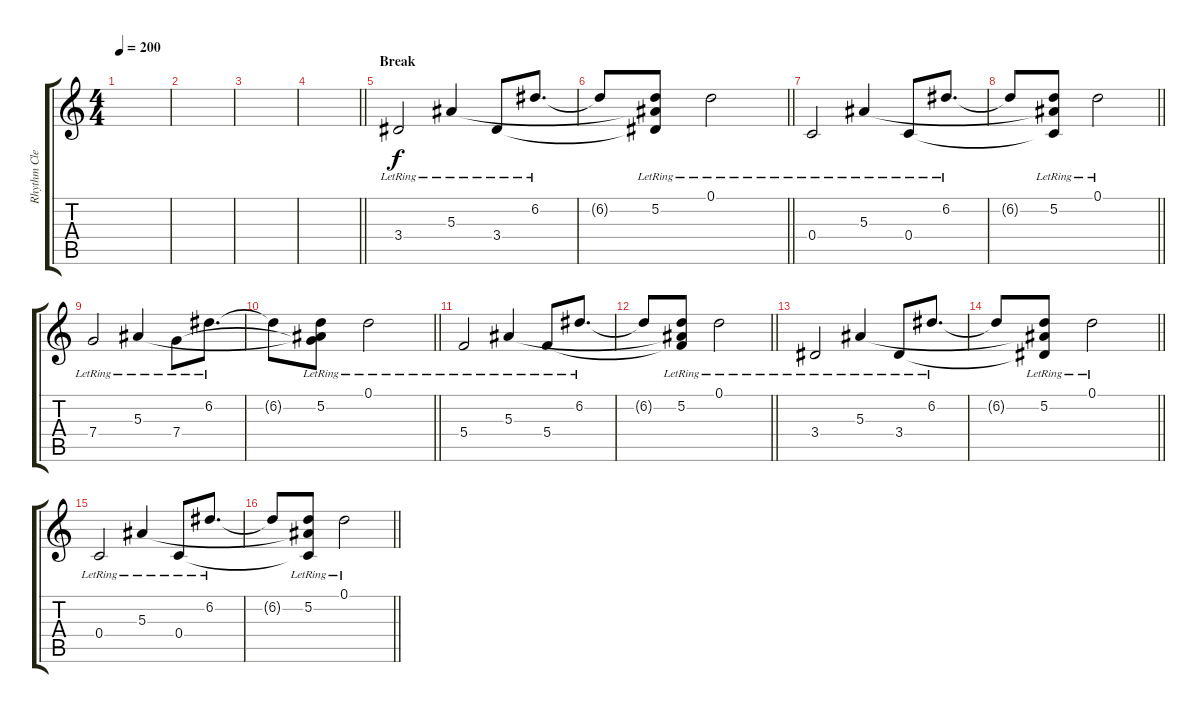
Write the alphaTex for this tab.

\track ("Rhythm Clean" "Rhythm Cle") {instrument electricguitarclean}
\staff {score tabs}
\tuning (D4 A3 F3 C3 G2 C2) {hide}
\ts (4 4)
\tempo 200
\clef g2
\ks c
|
|
|
\barLineRight lightlight
|
\section ("" "Break")
3.4{lr}.2 5.3{lr}.4 3.4{lr}.8 6.2{lr}.8{d} |
\barLineRight lightlight
6.2{t}.8 (5.2{lr} 5.3{t} 3.4{t}).8 0.1{lr}.2 |
0.4{lr}.2 5.3{lr}.4 0.4{lr}.8 6.2{lr}.8{d} |
\barLineRight lightlight
6.2{t}.8 (5.2{lr} 5.3{t} 0.4{t}).8 0.1{lr}.2 |
7.4{lr}.2 5.3{lr}.4 7.4{lr}.8 6.2{lr}.8{d} |
\barLineRight lightlight
6.2{t}.8 (5.2{lr} 5.3{t} 7.4{t}).8 0.1{lr}.2 |
5.4{lr}.2 5.3{lr}.4 5.4{lr}.8 6.2{lr}.8{d} |
\barLineRight lightlight
6.2{t}.8 (5.2{lr} 5.3{t} 5.4{t}).8 0.1{lr}.2 |
3.4{lr}.2 5.3{lr}.4 3.4{lr}.8 6.2{lr}.8{d} |
\barLineRight lightlight
6.2{t}.8 (5.2{lr} 5.3{t} 3.4{t}).8 0.1{lr}.2 |
0.4{lr}.2 5.3{lr}.4 0.4{lr}.8 6.2{lr}.8{d} |
\barLineRight lightlight
6.2{t}.8 (5.2{lr} 5.3{t} 0.4{t}).8 0.1{lr}.2
